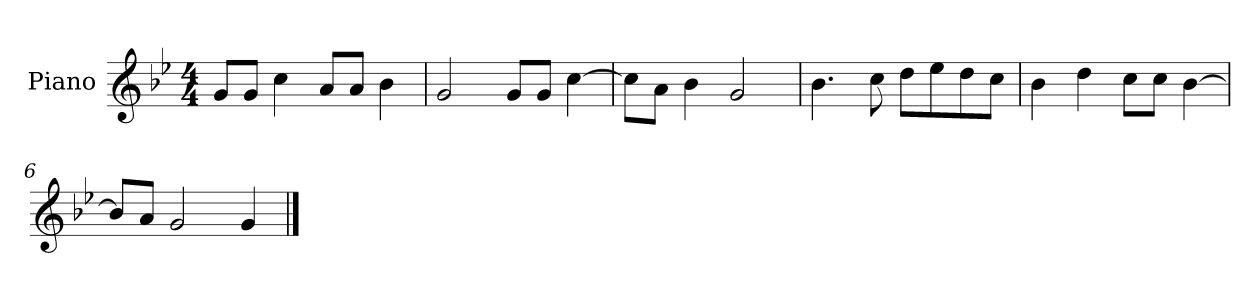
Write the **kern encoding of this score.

**kern
*part1
*staff1
*I"Piano
*I'P-no
*clefG2
*k[b-e-]
*M4/4
*MM90
=1
8g/L
8g/J
4cc\
8a/L
8a/J
4b-\
=2
2g/
8g/L
8g/J
[4cc\
=3
8cc\L]
8a\J
4b-\
2g/
=4
4.b-\
8cc\
8dd\L
8ee-\
8dd\
8cc\J
=5
4b-\
4dd\
8cc\L
8cc\J
[4b-\
=6
8b-/L]
8a/J
2g/
4g/
==
*-
